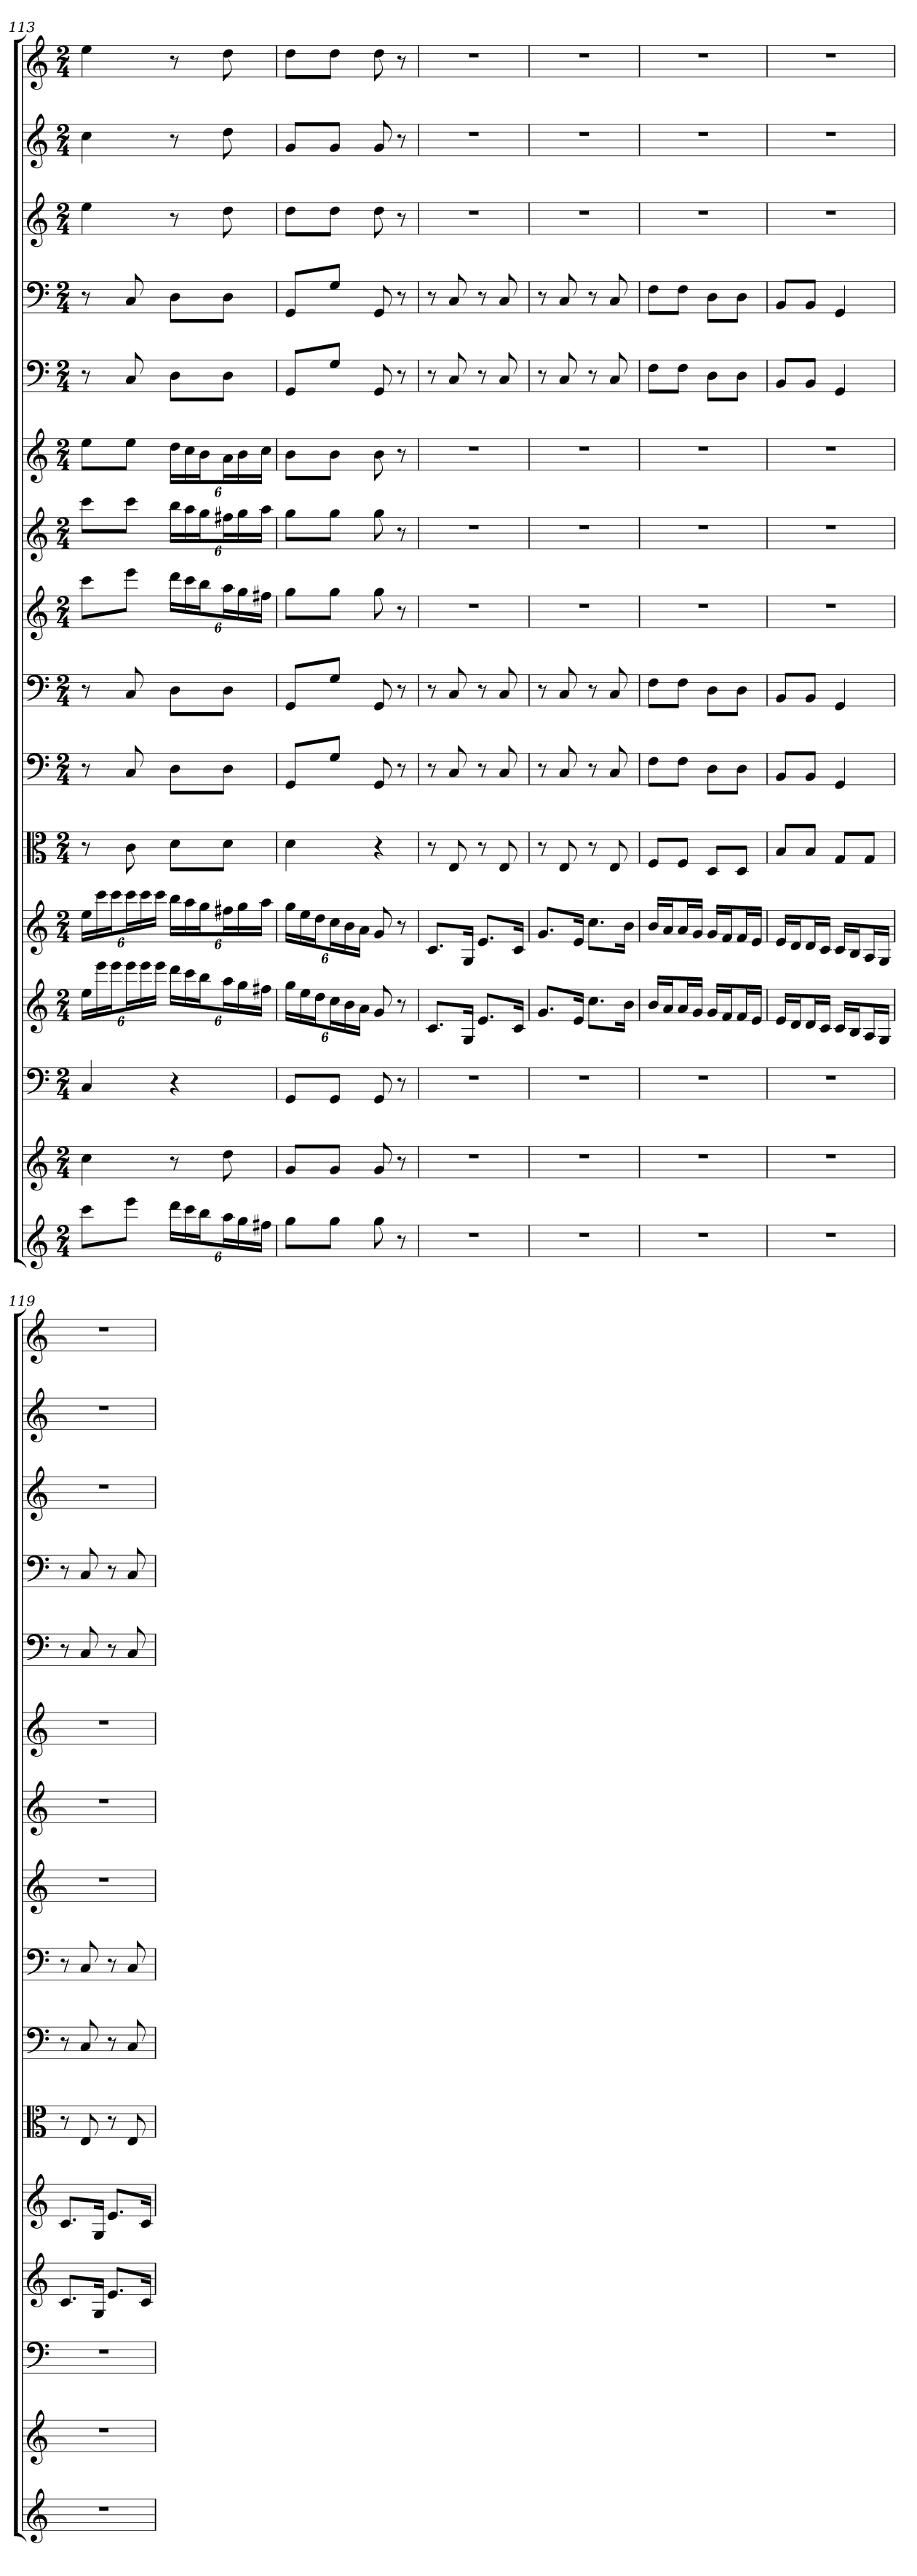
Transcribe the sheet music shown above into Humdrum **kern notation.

**kern	**kern	**kern	**kern	**kern	**kern	**kern	**kern	**kern	**kern	**kern	**kern	**kern	**kern	**kern	**kern
*part16	*part15	*part14	*part13	*part12	*part11	*part10	*part9	*part8	*part7	*part6	*part5	*part4	*part3	*part2	*part1
*staff16	*staff15	*staff14	*staff13	*staff12	*staff11	*staff10	*staff9	*staff8	*staff7	*staff6	*staff5	*staff4	*staff3	*staff2	*staff1
*	*	*clefF4	*	*	*clefC3	*clefF4	*clefF4	*	*	*	*clefF4	*clefF4	*	*	*
*k[]	*k[]	*k[]	*k[]	*k[]	*k[]	*k[]	*k[]	*k[]	*k[]	*k[]	*k[]	*k[]	*k[]	*k[]	*k[]
*C:	*C:	*C:	*C:	*C:	*C:	*C:	*C:	*C:	*C:	*C:	*C:	*C:	*C:	*C:	*C:
*M2/4	*M2/4	*M2/4	*M2/4	*M2/4	*M2/4	*M2/4	*M2/4	*M2/4	*M2/4	*M2/4	*M2/4	*M2/4	*M2/4	*M2/4	*M2/4
=113	=113	=113	=113	=113	=113	=113	=113	=113	=113	=113	=113	=113	=113	=113	=113
8cccL	4cc	4C	24eeLL	24eeLL	8r	8r	8r	8cccL	8cccL	8eeL	8r	8r	4ee	4cc	4ee
.	.	.	24eee	24ccc	.	.	.	.	.	.	.	.	.	.	.
.	.	.	24eeeJ	24cccJ	.	.	.	.	.	.	.	.	.	.	.
8eeeJ	.	.	24eeeL	24cccL	8c	8C	8C	8eeeJ	8cccJ	8eeJ	8C	8C	.	.	.
.	.	.	24eee	24ccc	.	.	.	.	.	.	.	.	.	.	.
.	.	.	24eeeJJ	24cccJJ	.	.	.	.	.	.	.	.	.	.	.
24dddLL	8r	4r	24dddLL	24bbLL	8d\L	8D\L	8D\L	24dddLL	24bbLL	24ddLL	8D\L	8D\L	8r	8r	8r
24ccc	.	.	24ccc	24aa	.	.	.	24ccc	24aa	24cc	.	.	.	.	.
24bbJ	.	.	24bbJ	24ggJ	.	.	.	24bbJ	24ggJ	24bJ	.	.	.	.	.
24aaL	8dd	.	24aaL	24ff#XL	8d\J	8D\J	8D\J	24aaL	24ff#XL	24aL	8D\J	8D\J	8dd	8dd	8dd
24gg	.	.	24gg	24gg	.	.	.	24gg	24gg	24b	.	.	.	.	.
24ff#XJJ	.	.	24ff#XJJ	24aaJJ	.	.	.	24ff#XJJ	24aaJJ	24ccJJ	.	.	.	.	.
=114	=114	=114	=114	=114	=114	=114	=114	=114	=114	=114	=114	=114	=114	=114	=114
8ggL	8gL	8GG/L	24ggLL	24ggLL	4d	8GG/L	8GG/L	8ggL	8ggL	8bL	8GG/L	8GG/L	8ddL	8gL	8ddL
.	.	.	24ee	24ee	.	.	.	.	.	.	.	.	.	.	.
.	.	.	24ddJ	24ddJ	.	.	.	.	.	.	.	.	.	.	.
8ggJ	8gJ	8GG/J	24ccL	24ccL	.	8G/J	8G/J	8ggJ	8ggJ	8bJ	8G/J	8G/J	8ddJ	8gJ	8ddJ
.	.	.	24b	24b	.	.	.	.	.	.	.	.	.	.	.
.	.	.	24aJJ	24aJJ	.	.	.	.	.	.	.	.	.	.	.
8gg	8g	8GG	8g	8g	4r	8GG	8GG	8gg	8gg	8b	8GG	8GG	8dd	8g	8dd
8r	8r	8r	8r	8r	.	8r	8r	8r	8r	8r	8r	8r	8r	8r	8r
=115	=115	=115	=115	=115	=115	=115	=115	=115	=115	=115	=115	=115	=115	=115	=115
2r	2r	2r	8.cL	8.cL	8r	8r	8r	2r	2r	2r	8r	8r	2r	2r	2r
.	.	.	.	.	8E	8C	8C	.	.	.	8C	8C	.	.	.
.	.	.	16GJk	16GJk	.	.	.	.	.	.	.	.	.	.	.
.	.	.	8.eL	8.eL	8r	8r	8r	.	.	.	8r	8r	.	.	.
.	.	.	.	.	8E	8C	8C	.	.	.	8C	8C	.	.	.
.	.	.	16cJk	16cJk	.	.	.	.	.	.	.	.	.	.	.
=116	=116	=116	=116	=116	=116	=116	=116	=116	=116	=116	=116	=116	=116	=116	=116
2r	2r	2r	8.gL	8.gL	8r	8r	8r	2r	2r	2r	8r	8r	2r	2r	2r
.	.	.	.	.	8E	8C	8C	.	.	.	8C	8C	.	.	.
.	.	.	16eJk	16eJk	.	.	.	.	.	.	.	.	.	.	.
.	.	.	8.ccL	8.ccL	8r	8r	8r	.	.	.	8r	8r	.	.	.
.	.	.	.	.	8E	8C	8C	.	.	.	8C	8C	.	.	.
.	.	.	16bJk	16bJk	.	.	.	.	.	.	.	.	.	.	.
=117	=117	=117	=117	=117	=117	=117	=117	=117	=117	=117	=117	=117	=117	=117	=117
2r	2r	2r	16bLL	16bLL	8F/L	8F\L	8F\L	2r	2r	2r	8F\L	8F\L	2r	2r	2r
.	.	.	16aJ	16aJ	.	.	.	.	.	.	.	.	.	.	.
.	.	.	16aL	16aL	8F/J	8F\J	8F\J	.	.	.	8F\J	8F\J	.	.	.
.	.	.	16gJJ	16gJJ	.	.	.	.	.	.	.	.	.	.	.
.	.	.	16gLL	16gLL	8D/L	8D\L	8D\L	.	.	.	8D\L	8D\L	.	.	.
.	.	.	16fJ	16fJ	.	.	.	.	.	.	.	.	.	.	.
.	.	.	16fL	16fL	8D/J	8D\J	8D\J	.	.	.	8D\J	8D\J	.	.	.
.	.	.	16eJJ	16eJJ	.	.	.	.	.	.	.	.	.	.	.
=118	=118	=118	=118	=118	=118	=118	=118	=118	=118	=118	=118	=118	=118	=118	=118
2r	2r	2r	16eLL	16eLL	8B/L	8BB/L	8BB/L	2r	2r	2r	8BB/L	8BB/L	2r	2r	2r
.	.	.	16dJ	16dJ	.	.	.	.	.	.	.	.	.	.	.
.	.	.	16dL	16dL	8B/J	8BB/J	8BB/J	.	.	.	8BB/J	8BB/J	.	.	.
.	.	.	16cJJ	16cJJ	.	.	.	.	.	.	.	.	.	.	.
.	.	.	16cLL	16cLL	8G/L	4GG	4GG	.	.	.	4GG	4GG	.	.	.
.	.	.	16BJ	16BJ	.	.	.	.	.	.	.	.	.	.	.
.	.	.	16AL	16AL	8G/J	.	.	.	.	.	.	.	.	.	.
.	.	.	16GJJ	16GJJ	.	.	.	.	.	.	.	.	.	.	.
=119	=119	=119	=119	=119	=119	=119	=119	=119	=119	=119	=119	=119	=119	=119	=119
2r	2r	2r	8.cL	8.cL	8r	8r	8r	2r	2r	2r	8r	8r	2r	2r	2r
.	.	.	.	.	8E	8C	8C	.	.	.	8C	8C	.	.	.
.	.	.	16GJk	16GJk	.	.	.	.	.	.	.	.	.	.	.
.	.	.	8.eL	8.eL	8r	8r	8r	.	.	.	8r	8r	.	.	.
.	.	.	.	.	8E	8C	8C	.	.	.	8C	8C	.	.	.
.	.	.	16cJk	16cJk	.	.	.	.	.	.	.	.	.	.	.
=	=	=	=	=	=	=	=	=	=	=	=	=	=	=	=
*-	*-	*-	*-	*-	*-	*-	*-	*-	*-	*-	*-	*-	*-	*-	*-
